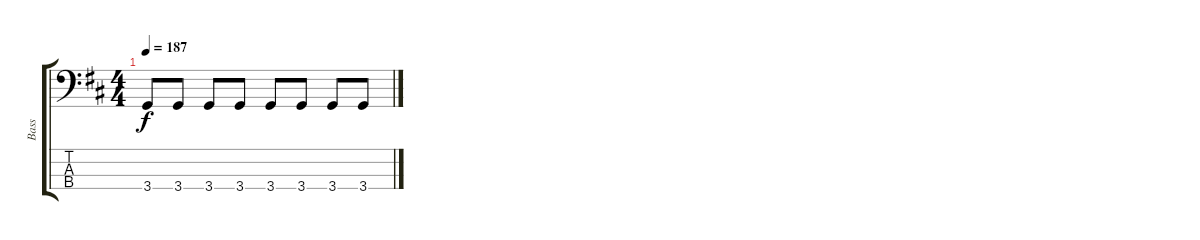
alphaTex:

\track ("Bass" "Bass") {instrument overdrivenguitar}
\staff {score tabs}
\tuning (G2 D2 A1 E1) {hide}
\ts (4 4)
\tempo 187
\clef f4
\ks d
3.4.8{dy f} 3.4.8 3.4.8 3.4.8 3.4.8 3.4.8 3.4.8 3.4.8
